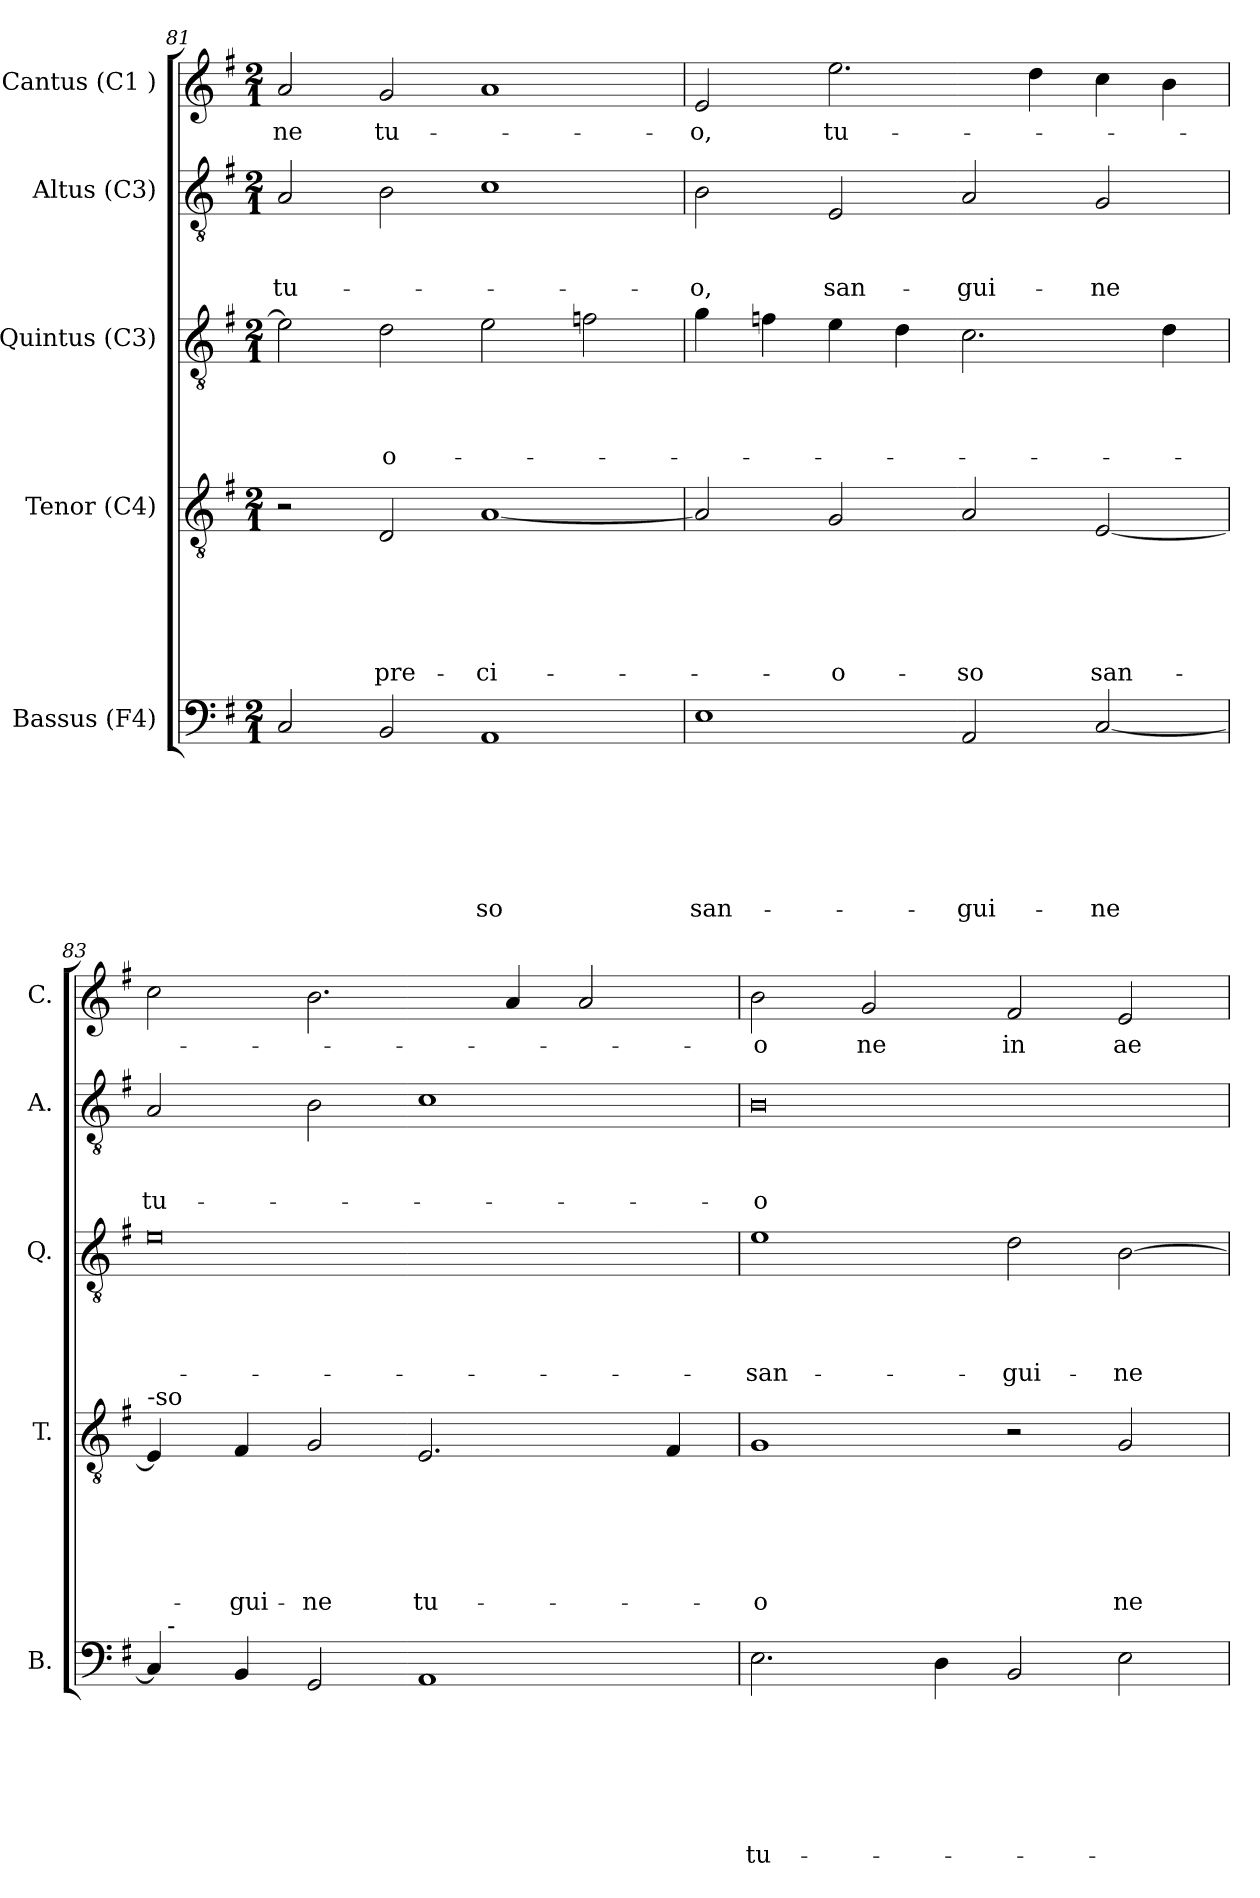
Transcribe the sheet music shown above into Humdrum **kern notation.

**kern	**text	**text	**text	**text	**text	**text	**text	**kern	**text	**text	**text	**text	**text	**text	**kern	**text	**text	**text	**text	**kern	**text	**text	**text	**kern	**text
*part5	*part5	*part5	*part5	*part5	*part5	*part5	*part5	*part4	*part4	*part4	*part4	*part4	*part4	*part4	*part3	*part3	*part3	*part3	*part3	*part2	*part2	*part2	*part2	*part1	*part1
*staff5	*staff5	*staff5	*staff5	*staff5	*staff5	*staff5	*staff5	*staff4	*staff4	*staff4	*staff4	*staff4	*staff4	*staff4	*staff3	*staff3	*staff3	*staff3	*staff3	*staff2	*staff2	*staff2	*staff2	*staff1	*staff1
*I"Bassus (F4)	*	*	*	*	*	*	*	*I"Tenor (C4)	*	*	*	*	*	*	*I"Quintus (C3)	*	*	*	*	*I"Altus (C3)	*	*	*	*I"Cantus (C1 )	*
*I'B.	*	*	*	*	*	*	*	*I'T.	*	*	*	*	*	*	*I'Q.	*	*	*	*	*I'A.	*	*	*	*I'C.	*
*clefF4	*	*	*	*	*	*	*	*clefGv2	*	*	*	*	*	*	*clefGv2	*	*	*	*	*clefGv2	*	*	*	*clefG2	*
*k[f#]	*	*	*	*	*	*	*	*k[f#]	*	*	*	*	*	*	*k[f#]	*	*	*	*	*k[f#]	*	*	*	*k[f#]	*
*G:	*	*	*	*	*	*	*	*G:	*	*	*	*	*	*	*G:	*	*	*	*	*G:	*	*	*	*G:	*
*M2/1	*	*	*	*	*	*	*	*M2/1	*	*	*	*	*	*	*M2/1	*	*	*	*	*M2/1	*	*	*	*M2/1	*
=81	=81	=81	=81	=81	=81	=81	=81	=81	=81	=81	=81	=81	=81	=81	=81	=81	=81	=81	=81	=81	=81	=81	=81	=81	=81
!	!	!	!	!	!	!	!	!	!	!	!	!	!	!	!	!	!	!	!	!	!	!	!LO:LY:b	!	!LO:LY:b
2C/	.	.	.	.	.	.	.	2r	.	.	.	.	.	.	2e\]	.	.	.	.	2A/	.	.	tu-	2a/	-ne
!	!	!	!	!	!	!	!	!	!	!	!	!	!	!LO:LY:b	!	!	!	!	!LO:LY:b	!	!	!	!	!	!LO:LY:b
2BB/	.	.	.	.	.	.	.	2D/	.	.	.	.	.	pre-	2d\	.	.	.	-o-	2B\	.	.	.	2g/	tu-
!	!	!	!	!	!	!	!LO:LY:b	!	!	!	!	!	!	!LO:LY:b	!	!	!	!	!	!	!	!	!	!	!
1AA	.	.	.	.	.	.	-so	[<1A	.	.	.	.	.	-ci-	2e\	.	.	.	.	1c	.	.	.	1a	.
.	.	.	.	.	.	.	.	.	.	.	.	.	.	.	2fn\	.	.	.	.	.	.	.	.	.	.
=82	=82	=82	=82	=82	=82	=82	=82	=82	=82	=82	=82	=82	=82	=82	=82	=82	=82	=82	=82	=82	=82	=82	=82	=82	=82
!	!	!	!	!	!	!	!LO:LY:b	!	!	!	!	!	!	!	!	!	!	!	!	!	!	!	!LO:LY:b	!	!LO:LY:b
1E	.	.	.	.	.	.	san-	2A/]	.	.	.	.	.	.	4g\	.	.	.	.	2B\	.	.	-o,	2e/	-o,
.	.	.	.	.	.	.	.	.	.	.	.	.	.	.	4fn\	.	.	.	.	.	.	.	.	.	.
!	!	!	!	!	!	!	!	!	!	!	!	!	!	!LO:LY:b	!	!	!	!	!	!	!	!	!LO:LY:b	!	!LO:LY:b
.	.	.	.	.	.	.	.	2G/	.	.	.	.	.	-o-	4e\	.	.	.	.	2E/	.	.	san-	2.ee\	tu-
.	.	.	.	.	.	.	.	.	.	.	.	.	.	.	4d\	.	.	.	.	.	.	.	.	.	.
!	!	!	!	!	!	!	!LO:LY:b	!	!	!	!	!	!	!LO:LY:b	!	!	!	!	!	!	!	!	!LO:LY:b	!	!
2AA/	.	.	.	.	.	.	-gui-	2A/	.	.	.	.	.	-so	2.c\	.	.	.	.	2A/	.	.	-gui-	.	.
.	.	.	.	.	.	.	.	.	.	.	.	.	.	.	.	.	.	.	.	.	.	.	.	4dd\	.
!	!	!	!	!	!	!	!LO:LY:b	!	!	!	!	!	!	!LO:LY:b	!	!	!	!	!	!	!	!	!LO:LY:b	!	!
[<2C/	.	.	.	.	.	.	-ne	[<2E/	.	.	.	.	.	san-	.	.	.	.	.	2G/	.	.	-ne	4cc\	.
.	.	.	.	.	.	.	.	.	.	.	.	.	.	.	4d\	.	.	.	.	.	.	.	.	4b\	.
!!LO:LB:g=z
=83	=83	=83	=83	=83	=83	=83	=83	=83	=83	=83	=83	=83	=83	=83	=83	=83	=83	=83	=83	=83	=83	=83	=83	=83	=83
!	!	!	!	!	!	!	!	!LO:TX:a:t=-so	!	!	!	!	!	!	!	!	!	!	!	!	!	!	!	!	!
!	!	!	!	!	!	!	!	!	!	!	!	!	!	!	!	!	!	!	!	!	!	!	!LO:LY:b	!	!
*^	*	*	*	*	*	*	*	*	*	*	*	*	*	*	*	*	*	*	*	*	*	*	*	*	*
4C/]	32ryy	.	.	.	.	.	.	.	4E/]	.	.	.	.	.	.	0e	.	.	.	.	2A/	.	.	tu-	2cc\	.
!	!LO:TX:a:t=-	!	!	!	!	!	!	!	!	!	!	!	!	!	!	!	!	!	!	!	!	!	!	!	!	!
.	1ryy	.	.	.	.	.	.	.	.	.	.	.	.	.	.	.	.	.	.	.	.	.	.	.	.	.
!	!	!	!	!	!	!	!	!	!	!	!	!	!	!	!LO:LY:b	!	!	!	!	!	!	!	!	!	!	!
4BB/	.	.	.	.	.	.	.	.	4F#/	.	.	.	.	.	-gui-	.	.	.	.	.	.	.	.	.	.	.
!	!	!	!	!	!	!	!	!	!	!	!	!	!	!	!LO:LY:b:rj	!	!	!	!	!	!	!	!	!	!	!
2GG/	.	.	.	.	.	.	.	.	2G/	.	.	.	.	.	-ne	.	.	.	.	.	2B\	.	.	.	2.b\	.
!	!	!	!	!	!	!	!	!	!	!	!	!	!	!	!LO:LY:b	!	!	!	!	!	!	!	!	!	!	!
1AA	.	.	.	.	.	.	.	.	2.E/	.	.	.	.	.	tu-	.	.	.	.	.	1c	.	.	.	.	.
.	2ryy	.	.	.	.	.	.	.	.	.	.	.	.	.	.	.	.	.	.	.	.	.	.	.	.	.
.	.	.	.	.	.	.	.	.	.	.	.	.	.	.	.	.	.	.	.	.	.	.	.	.	4a/	.
.	.	.	.	.	.	.	.	.	.	.	.	.	.	.	.	.	.	.	.	.	.	.	.	.	2a/	.
.	4...ryy	.	.	.	.	.	.	.	.	.	.	.	.	.	.	.	.	.	.	.	.	.	.	.	.	.
.	.	.	.	.	.	.	.	.	4F#/	.	.	.	.	.	.	.	.	.	.	.	.	.	.	.	.	.
=84	=84	=84	=84	=84	=84	=84	=84	=84	=84	=84	=84	=84	=84	=84	=84	=84	=84	=84	=84	=84	=84	=84	=84	=84	=84	=84
!	!	!	!	!	!	!	!	!LO:LY:b	!	!	!	!	!	!	!LO:LY:b:rj	!	!	!	!	!LO:LY:b	!	!	!	!LO:LY:b:rj	!	!LO:LY:b
*v	*v	*	*	*	*	*	*	*	*	*	*	*	*	*	*	*	*	*	*	*	*	*	*	*	*	*
2.E\	.	.	.	.	.	.	tu-	1G	.	.	.	.	.	-o	1e	.	.	.	-san-	0B	.	.	-o	2b\	-o
!	!	!	!	!	!	!	!	!	!	!	!	!	!	!	!	!	!	!	!	!	!	!	!	!	!LO:LY:b
.	.	.	.	.	.	.	.	.	.	.	.	.	.	.	.	.	.	.	.	.	.	.	.	2g/	ne
4D\	.	.	.	.	.	.	.	.	.	.	.	.	.	.	.	.	.	.	.	.	.	.	.	.	.
!	!	!	!	!	!	!	!	!	!	!	!	!	!	!	!	!	!	!	!LO:LY:b	!	!	!	!	!	!LO:LY:b
2BB/	.	.	.	.	.	.	.	2r	.	.	.	.	.	.	2d\	.	.	.	-gui-	.	.	.	.	2f#/	in
!	!	!	!	!	!	!	!	!	!	!	!	!	!	!LO:LY:b	!	!	!	!	!LO:LY:b	!	!	!	!	!	!LO:LY:b
2E\	.	.	.	.	.	.	.	2G/	.	.	.	.	.	ne	[>2B\	.	.	.	-ne	.	.	.	.	2e/	ae-
=	=	=	=	=	=	=	=	=	=	=	=	=	=	=	=	=	=	=	=	=	=	=	=	=	=
*-	*-	*-	*-	*-	*-	*-	*-	*-	*-	*-	*-	*-	*-	*-	*-	*-	*-	*-	*-	*-	*-	*-	*-	*-	*-
